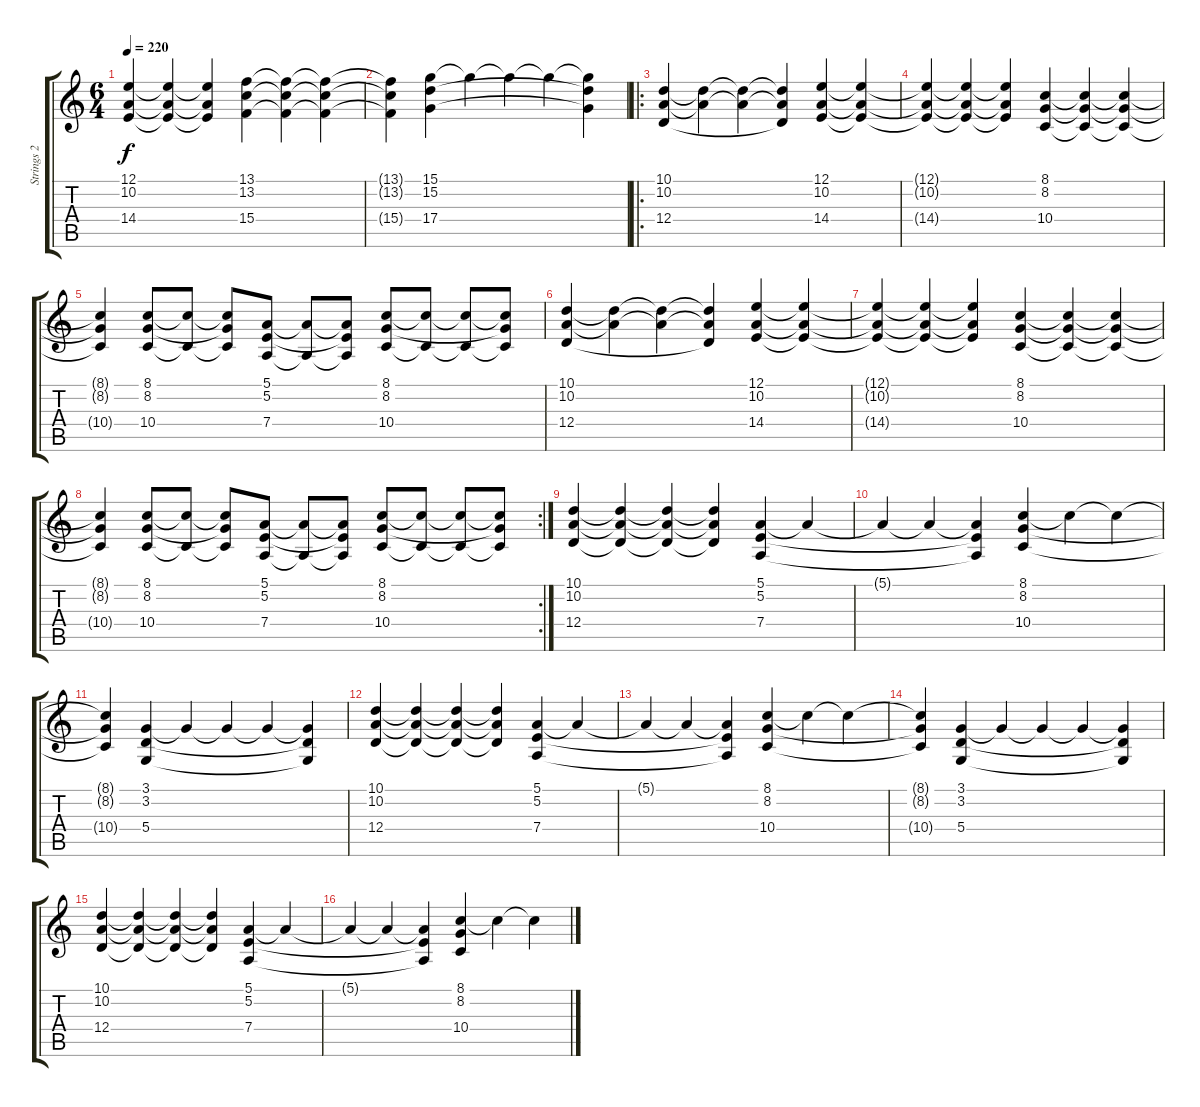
\track ("Strings 2" "Strings 2") {instrument stringensemble2}
\staff {score tabs}
\tuning (E4 B3 G3 D3 A2 E2) {hide}
\ts (6 4)
\tempo 220
\clef g2
\ks c
(12.1{t} 10.2{t} 14.4{t}).4{dy f} (12.1{t} 10.2{t} 14.4{t}).4 (12.1{t} 10.2{t} 14.4{t}).4 (13.1 13.2 15.4).4 (13.1{t} 13.2{t} 15.4{t}).4 (13.1{t} 13.2{t} 15.4{t}).4 |
(13.1{t} 13.2{t} 15.4{t}).4 (15.1 15.2 17.4).4 15.1{t}.4 15.1{t}.4 15.1{t}.4 (15.1{t} 15.2{t} 17.4{t}).4 |
\ro
(10.1 10.2 12.4).4 (10.1{t} 10.2{t}).4 (10.1{t} 10.2{t}).4 (10.1{t} 10.2{t} 12.4{t}).4 (12.1 10.2 14.4).4 (12.1{t} 10.2{t} 14.4{t}).4 |
(12.1{t} 10.2{t} 14.4{t}).4 (12.1{t} 10.2{t} 14.4{t}).4 (12.1{t} 10.2{t} 14.4{t}).4 (8.1 8.2 10.4).4 (8.1{t} 8.2{t} 10.4{t}).4 (8.1{t} 8.2{t} 10.4{t}).4 |
(8.1{t} 8.2{t} 10.4{t}).4 (8.1 8.2 10.4).8 (8.1{t} 10.4{t}).8 (8.1{t} 8.2{t} 10.4{t}).8 (5.1 5.2 7.4).8 (5.1{t} 7.4{t}).8 (5.1{t} 5.2{t} 7.4{t}).8 (8.1 8.2 10.4).8 (8.1{t} 10.4{t}).8 (8.1{t} 10.4{t}).8 (8.1{t} 8.2{t} 10.4{t}).8 |
(10.1 10.2 12.4).4 (10.1{t} 10.2{t}).4 (10.1{t} 10.2{t}).4 (10.1{t} 10.2{t} 12.4{t}).4 (12.1 10.2 14.4).4 (12.1{t} 10.2{t} 14.4{t}).4 |
(12.1{t} 10.2{t} 14.4{t}).4 (12.1{t} 10.2{t} 14.4{t}).4 (12.1{t} 10.2{t} 14.4{t}).4 (8.1 8.2 10.4).4 (8.1{t} 8.2{t} 10.4{t}).4 (8.1{t} 8.2{t} 10.4{t}).4 |
\rc 2
(8.1{t} 8.2{t} 10.4{t}).4 (8.1 8.2 10.4).8 (8.1{t} 10.4{t}).8 (8.1{t} 8.2{t} 10.4{t}).8 (5.1 5.2 7.4).8 (5.1{t} 7.4{t}).8 (5.1{t} 5.2{t} 7.4{t}).8 (8.1 8.2 10.4).8 (8.1{t} 10.4{t}).8 (8.1{t} 10.4{t}).8 (8.1{t} 8.2{t} 10.4{t}).8 |
(10.1 10.2 12.4).4 (10.1{t} 10.2{t} 12.4{t}).4 (10.1{t} 10.2{t} 12.4{t}).4 (10.1{t} 10.2{t} 12.4{t}).4 (5.1 5.2 7.4).4 5.1{t}.4 |
5.1{t}.4 5.1{t}.4 (5.1{t} 5.2{t} 7.4{t}).4 (8.1 8.2 10.4).4 8.1{t}.4 8.1{t}.4 |
(8.1{t} 8.2{t} 10.4{t}).4 (3.1 3.2 5.4).4 3.1{t}.4 3.1{t}.4 3.1{t}.4 (3.1{t} 3.2{t} 5.4{t}).4 |
(10.1 10.2 12.4).4 (10.1{t} 10.2{t} 12.4{t}).4 (10.1{t} 10.2{t} 12.4{t}).4 (10.1{t} 10.2{t} 12.4{t}).4 (5.1 5.2 7.4).4 5.1{t}.4 |
5.1{t}.4 5.1{t}.4 (5.1{t} 5.2{t} 7.4{t}).4 (8.1 8.2 10.4).4 8.1{t}.4 8.1{t}.4 |
(8.1{t} 8.2{t} 10.4{t}).4 (3.1 3.2 5.4).4 3.1{t}.4 3.1{t}.4 3.1{t}.4 (3.1{t} 3.2{t} 5.4{t}).4 |
(10.1 10.2 12.4).4 (10.1{t} 10.2{t} 12.4{t}).4 (10.1{t} 10.2{t} 12.4{t}).4 (10.1{t} 10.2{t} 12.4{t}).4 (5.1 5.2 7.4).4 5.1{t}.4 |
5.1{t}.4 5.1{t}.4 (5.1{t} 5.2{t} 7.4{t}).4 (8.1 8.2 10.4).4 8.1{t}.4 8.1{t}.4
